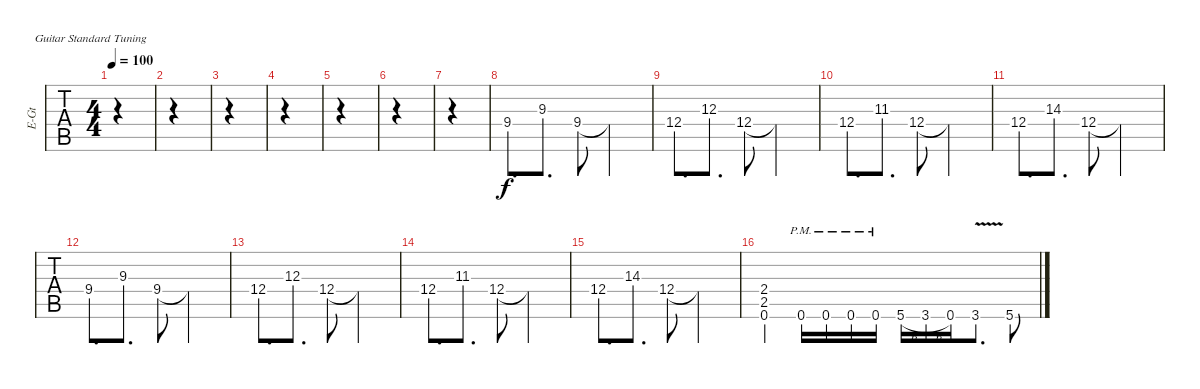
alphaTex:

\defaultSystemsLayout 4
\bracketExtendMode groupsimilarinstruments
\otherSystemsTrackNameOrientation horizontal
\track ("David" "E-Gt") {instrument distortionguitar}
\staff {tabs}
\tuning (E4 B3 G3 D3 A2 E2)
\ts (4 4)
\tempo 100
\clef g2
\ks c
|
|
|
|
|
|
|
9.4.8{d} 9.3.8{d} 9.4.8 9.4{t}.2 |
12.4.8{d} 12.3.8{d} 12.4.8 12.4{t}.2 |
12.4.8{d} 11.3{acc #}.8{d} 12.4.8 12.4{t}.2 |
12.4.8{d} 14.3.8{d} 12.4.8 12.4{t}.2 |
9.4.8{d} 9.3.8{d} 9.4.8 9.4{t}.2 |
12.4.8{d} 12.3.8{d} 12.4.8 12.4{t}.2 |
12.4.8{d} 11.3{acc #}.8{d} 12.4.8 12.4{t}.2 |
12.4.8{d} 14.3.8{d} 12.4.8 12.4{t}.2 |
(0.6 2.5 2.4).4 0.6{pm}.16 0.6{pm}.16 0.6{pm}.16 0.6{pm}.16 5.6{h}.16 3.6{h}.16 0.6.16 3.6{v}.8{d} 5.6.8
